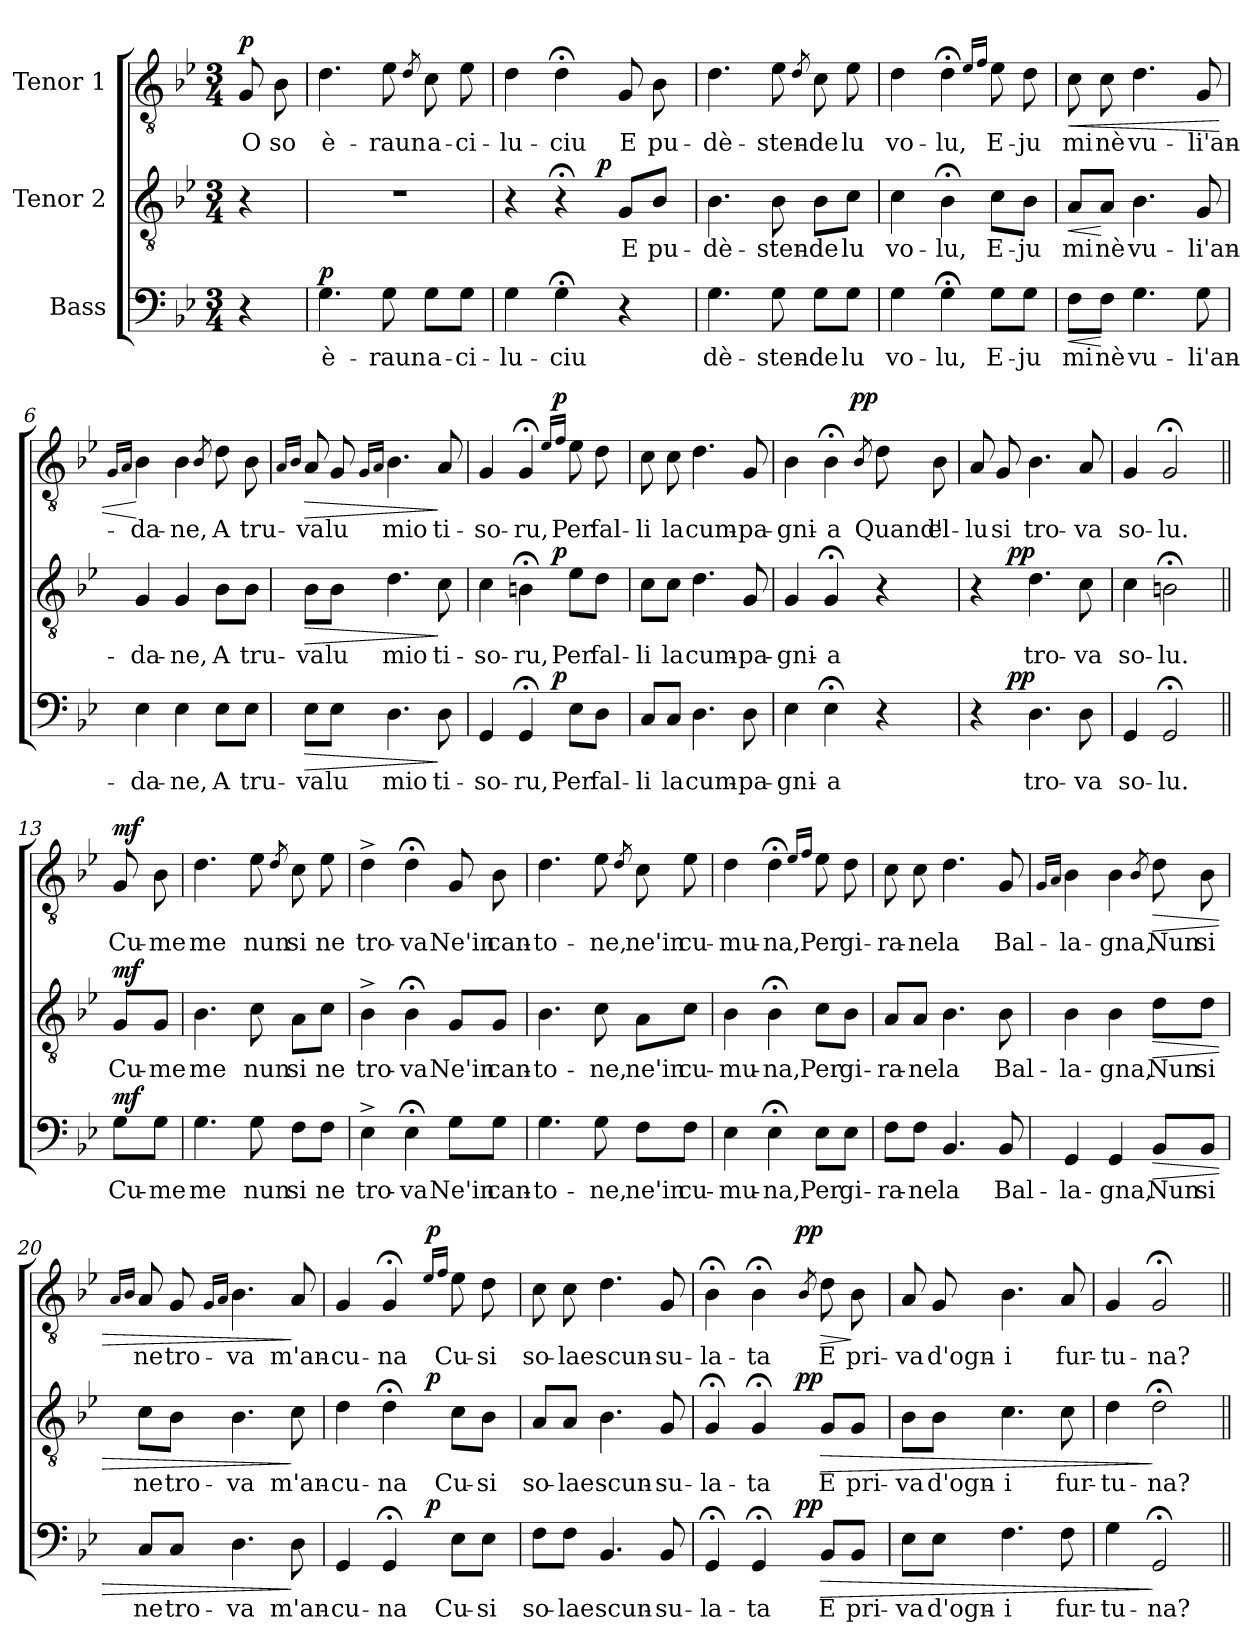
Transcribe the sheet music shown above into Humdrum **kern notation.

**kern	**text	**dynam	**kern	**text	**dynam	**kern	**text	**dynam
*part3	*part3	*part3	*part2	*part2	*part2	*part1	*part1	*part1
*staff3	*staff3	*staff3	*staff2	*staff2	*staff2	*staff1	*staff1	*staff1
*I"Bass	*	*	*I"Tenor 2	*	*	*I"Tenor 1	*	*
*clefF4	*	*	*clefGv2	*	*	*clefGv2	*	*
*k[b-e-]	*	*	*k[b-e-]	*	*	*k[b-e-]	*	*
*B-:	*	*	*B-:	*	*	*B-:	*	*
*M3/4	*	*	*M3/4	*	*	*M3/4	*	*
=	=	=	=	=	=	=	=	=
!	!	!	!	!	!	!	!	!LO:DY:b
4r	.	.	4r	.	.	8G/	O	p
.	.	.	.	.	.	8B-\	so	.
=1	=1	=1	=1	=1	=1	=1	=1	=1
!	!	!LO:DY:b	!	!	!	!	!	!
4.G\	è-	p	2.r	.	.	4.d\	è-	.
8G\	-raun	.	.	.	.	8e-\	-raun	.
.	.	.	.	.	.	8qd/	.	.
8G\L	a-	.	.	.	.	8c\	a-	.
8G\J	-ci-	.	.	.	.	8e-\	-ci-	.
=2	=2	=2	=2	=2	=2	=2	=2	=2
*	*	*	*^	*	*	*	*	*
4G\	-lu-	.	4r	4..ryy	.	.	4d\	-lu-	.
4G;<\	-ciu	.	4r;<	.	.	.	4d;<\	-ciu	.
!	!	!	!	!	!	!LO:DY:b	!	!	!
.	.	.	.	4ryy	.	p	.	.	.
4r	.	.	8G/L	.	E	.	8G/	E	.
.	.	.	8B-/J	.	pu-	.	8B-\	pu-	.
.	.	.	.	16ryy	.	.	.	.	.
*	*	*	*v	*v	*	*	*	*	*
=3	=3	=3	=3	=3	=3	=3	=3	=3
4.G\	dè-	.	4.B-\	-dè-	.	4.d\	-dè-	.
8G\	-sten-	.	8B-\	-sten-	.	8e-\	-sten-	.
.	.	.	.	.	.	8qd/	.	.
8G\L	-de	.	8B-\L	-de	.	8c\	-de	.
8G\J	lu	.	8c\J	lu	.	8e-\	lu	.
!!LO:LB:g=z
=4	=4	=4	=4	=4	=4	=4	=4	=4
4G\	vo-	.	4c\	vo-	.	4d\	vo-	.
4G;<\	-lu,	.	4B-;<\	-lu,	.	4d;<\	-lu,	.
.	.	.	.	.	.	16qe-/LL	.	.
.	.	.	.	.	.	16qf/JJ	.	.
8G\L	E-	.	8c\L	E-	.	8e-\	E-	.
8G\J	-ju	.	8B-\J	-ju	.	8d\	-ju	.
=5	=5	=5	=5	=5	=5	=5	=5	=5
!	!	!LO:HP:b	!	!	!LO:HP:b	!	!	!LO:HP:b
8F\L	mi	<	8A/L	mi	<	8c\	mi	<
8F\J	nè	[	8A/J	nè	[	8c\	nè	.
4.G\	vu-	.	4.B-\	vu-	.	4.d\	vu-	.
8G\	-li'an-	.	8G/	-li'an-	.	8G/	-li'an-	.
=6	=6	=6	=6	=6	=6	=6	=6	=6
.	.	.	.	.	.	16qG/LL	.	.
.	.	.	.	.	.	16qA/JJ	.	.
4E-\	-da-	.	4G/	-da-	.	4B-\	-da-	[
4E-\	-ne,	.	4G/	-ne,	.	4B-\	-ne,	.
.	.	.	.	.	.	8qB-/	.	.
8E-\L	A	.	8B-\L	A	.	8d\	A	.
8E-\J	tru-	.	8B-\J	tru-	.	8B-\	tru-	.
=7	=7	=7	=7	=7	=7	=7	=7	=7
.	.	.	.	.	.	16qA/LL	.	.
.	.	.	.	.	.	16qB-/JJ	.	.
!	!	!LO:HP:b	!	!	!LO:HP:b	!	!	!LO:HP:b
8E-\L	-va	>	8B-\L	-va	>	8A/	-va	>
8E-\J	lu	.	8B-\J	lu	.	8G/	lu	.
.	.	.	.	.	.	16qG/LL	.	.
.	.	.	.	.	.	16qA/JJ	.	.
4.D\	mio	.	4.d\	mio	.	4.B-\	mio	.
8D\	ti-	]	8c\	ti-	]	8A/	ti-	]
!!LO:LB:g=z
=8	=8	=8	=8	=8	=8	=8	=8	=8
*^	*	*	*^	*	*	*^	*	*
4GG/	4..ryy	-so-	.	4c\	4..ryy	-so-	.	4G/	4..ryy	-so-	.
4GG;</	.	-ru,	.	4Bn;<\	.	-ru,	.	4G;</	.	-ru,	.
!	!	!	!LO:DY:b	!	!	!	!LO:DY:b	!	!	!	!LO:DY:b
.	4ryy	.	p	.	4ryy	.	p	.	4ryy	.	p
.	.	.	.	.	.	.	.	16qe-/LL	.	.	.
.	.	.	.	.	.	.	.	16qf/JJ	.	.	.
8E-\L	.	Per	.	8e-\L	.	Per	.	8e-\	.	Per	.
8D\J	.	fal-	.	8d\J	.	fal-	.	8d\	.	fal-	.
.	16ryy	.	.	.	16ryy	.	.	.	16ryy	.	.
*v	*v	*	*	*	*	*	*	*v	*v	*	*
*	*	*	*v	*v	*	*	*	*	*
=9	=9	=9	=9	=9	=9	=9	=9	=9
8C/L	-li	.	8c\L	-li	.	8c\	-li	.
8C/J	la	.	8c\J	la	.	8c\	la	.
4.D\	cum-	.	4.d\	cum-	.	4.d\	cum-	.
8D\	-pa-	.	8G/	-pa-	.	8G/	-pa-	.
=10	=10	=10	=10	=10	=10	=10	=10	=10
*	*	*	*	*	*	*^	*	*
4E-\	-gni-	.	4G/	-gni-	.	4B-\	4.ryy	-gni-	.
4E-;<\	-a	.	4G;</	-a	.	4B-;<\	.	-a	.
!	!	!	!	!	!	!	!	!	!LO:DY:b
.	.	.	.	.	.	.	4.ryy	.	pp
.	.	.	.	.	.	8qB-/	.	.	.
4r	.	.	4r	.	.	8d\	.	Quand'	.
.	.	.	.	.	.	8B-\	.	el-	.
*	*	*	*	*	*	*v	*v	*	*
=11	=11	=11	=11	=11	=11	=11	=11	=11
*^	*	*	*^	*	*	*	*	*
4r	8ryy	.	.	4r	8ryy	.	.	8A/	-lu	.
.	32ryy	.	.	.	32ryy	.	.	8G/	si	.
!	!	!	!LO:DY:b	!	!	!	!LO:DY:b	!	!	!
.	2ryy	.	pp	.	2ryy	.	pp	.	.	.
4.D\	.	tro-	.	4.d\	.	tro-	.	4.B-\	tro-	.
8D\	.	-va	.	8c\	.	-va	.	8A/	-va	.
.	16.ryy	.	.	.	16.ryy	.	.	.	.	.
*v	*v	*	*	*	*	*	*	*	*	*
*	*	*	*v	*v	*	*	*	*	*
=12	=12	=12	=12	=12	=12	=12	=12	=12
4GG/	so-	.	4c\	so-	.	4G/	so-	.
2GG;</	-lu.	.	2Bn;<\	-lu.	.	2G;</	-lu.	.
!!LO:PB:g=z
=13||	=13||	=13||	=13||	=13||	=13||	=13||	=13||	=13||
!	!	!LO:DY:b	!	!	!LO:DY:b	!	!	!LO:DY:b
8G\L	Cu-	mf	8G/L	Cu-	mf	8G/	Cu-	mf
8G\J	-me	.	8G/J	-me	.	8B-\	-me	.
=14	=14	=14	=14	=14	=14	=14	=14	=14
4.G\	me	.	4.B-\	me	.	4.d\	me	.
8G\	nun	.	8c\	nun	.	8e-\	nun	.
.	.	.	.	.	.	8qd/	.	.
8F\L	si	.	8A\L	si	.	8c\	si	.
8F\J	ne	.	8c\J	ne	.	8e-\	ne	.
=15	=15	=15	=15	=15	=15	=15	=15	=15
4E-^>\	tro-	.	4B-^>\	tro-	.	4d^>\	tro-	.
4E-;<\	-va	.	4B-;<\	-va	.	4d;<\	-va	.
8G\L	Ne'in	.	8G/L	Ne'in	.	8G/	Ne'in	.
8G\J	can-	.	8G/J	can-	.	8B-\	can-	.
=16	=16	=16	=16	=16	=16	=16	=16	=16
4.G\	-to-	.	4.B-\	-to-	.	4.d\	-to-	.
8G\	-ne,	.	8c\	-ne,	.	8e-\	-ne,	.
.	.	.	.	.	.	8qd/	.	.
8F\L	ne'in	.	8A\L	ne'in	.	8c\	ne'in	.
8F\J	cu-	.	8c\J	cu-	.	8e-\	cu-	.
!!LO:LB:g=z
=17	=17	=17	=17	=17	=17	=17	=17	=17
4E-\	-mu-	.	4B-\	-mu-	.	4d\	-mu-	.
4E-;<\	-na,	.	4B-;<\	-na,	.	4d;<\	-na,	.
.	.	.	.	.	.	16qe-/LL	.	.
.	.	.	.	.	.	16qf/JJ	.	.
8E-\L	Per	.	8c\L	Per	.	8e-\	Per	.
8E-\J	gi-	.	8B-\J	gi-	.	8d\	gi-	.
=18	=18	=18	=18	=18	=18	=18	=18	=18
8F\L	-ra-	.	8A/L	-ra-	.	8c\	-ra-	.
8F\J	-ne	.	8A/J	-ne	.	8c\	-ne	.
4.BB-/	la	.	4.B-\	la	.	4.d\	la	.
8BB-/	Bal-	.	8B-\	Bal-	.	8G/	Bal-	.
=19	=19	=19	=19	=19	=19	=19	=19	=19
.	.	.	.	.	.	16qG/LL	.	.
.	.	.	.	.	.	16qA/JJ	.	.
4GG/	-la-	.	4B-\	-la-	.	4B-\	-la-	.
4GG/	-gna,	.	4B-\	-gna,	.	4B-\	-gna,	.
.	.	.	.	.	.	8qB-/	.	.
!	!	!LO:HP:b	!	!	!LO:HP:b	!	!	!LO:HP:b
8BB-/L	Nun	>	8d\L	Nun	>	8d\	Nun	>
8BB-/J	si	.	8d\J	si	.	8B-\	si	.
=20	=20	=20	=20	=20	=20	=20	=20	=20
.	.	.	.	.	.	16qA/LL	.	.
.	.	.	.	.	.	16qB-/JJ	.	.
8C/L	ne	.	8c\L	ne	.	8A/	ne	.
8C/J	tro-	.	8B-\J	tro-	.	8G/	tro-	.
.	.	.	.	.	.	16qG/LL	.	.
.	.	.	.	.	.	16qA/JJ	.	.
4.D\	-va	.	4.B-\	-va	.	4.B-\	-va	.
8D\	m'an-	]	8c\	m'an-	]	8A/	m'an-	]
!!LO:LB:g=z
=21	=21	=21	=21	=21	=21	=21	=21	=21
*^	*	*	*^	*	*	*^	*	*
4GG/	4ryy	-cu-	.	4d\	4ryy	-cu-	.	4G/	4ryy	-cu-	.
4GG;</	8ryy	-na	.	4d;<\	8ryy	-na	.	4G;</	8ryy	-na	.
.	32ryy	.	.	.	32ryy	.	.	.	32ryy	.	.
!	!	!	!LO:DY:b	!	!	!	!LO:DY:b	!	!	!	!LO:DY:b
.	4ryy	.	p	.	4ryy	.	p	.	4ryy	.	p
.	.	.	.	.	.	.	.	16qe-/LL	.	.	.
.	.	.	.	.	.	.	.	16qf/JJ	.	.	.
8E-\L	.	Cu-	.	8c\L	.	Cu-	.	8e-\	.	Cu-	.
8E-\J	.	-si	.	8B-\J	.	-si	.	8d\	.	-si	.
.	16.ryy	.	.	.	16.ryy	.	.	.	16.ryy	.	.
*v	*v	*	*	*	*	*	*	*v	*v	*	*
*	*	*	*v	*v	*	*	*	*	*
=22	=22	=22	=22	=22	=22	=22	=22	=22
8F\L	so-	.	8A/L	so-	.	8c\	so-	.
8F\J	-lae	.	8A/J	-lae	.	8c\	-lae	.
4.BB-/	scun-	.	4.B-\	scun-	.	4.d\	scun-	.
8BB-/	-su-	.	8G/	-su-	.	8G/	-su-	.
=23	=23	=23	=23	=23	=23	=23	=23	=23
*^	*	*	*^	*	*	*^	*	*
4GG;</	4ryy	-la-	.	4G;</	4ryy	-la-	.	4B-;<\	4ryy	-la-	.
4GG;</	8ryy	-ta	.	4G;</	8ryy	-ta	.	4B-;<\	8ryy	-ta	.
.	32ryy	.	.	.	32ryy	.	.	.	32ryy	.	.
!	!	!	!LO:DY:b	!	!	!	!LO:DY:b	!	!	!	!LO:DY:b
.	4ryy	.	pp	.	4ryy	.	pp	.	4ryy	.	pp
.	.	.	.	.	.	.	.	8qB-/	.	.	.
!	!	!	!LO:HP:b	!	!	!	!LO:HP:b	!	!	!	!LO:HP:b
8BB-/L	.	E	>	8G/L	.	E	>	8d\	.	E	>
8BB-/J	.	pri-	.	8G/J	.	pri-	.	8B-\	.	pri-	]
.	16.ryy	.	.	.	16.ryy	.	.	.	16.ryy	.	.
*v	*v	*	*	*	*	*	*	*v	*v	*	*
*	*	*	*v	*v	*	*	*	*	*
=24	=24	=24	=24	=24	=24	=24	=24	=24
8E-\L	-va	.	8B-\L	-va	.	8A/	-va	.
8E-\J	d'ogn-	.	8B-\J	d'ogn-	.	8G/	d'ogn-	.
4.F\	-i	.	4.c\	-i	.	4.B-\	-i	.
8F\	fur-	.	8c\	fur-	.	8A/	fur-	.
=25	=25	=25	=25	=25	=25	=25	=25	=25
4G\	-tu-	.	4d\	-tu-	.	4G/	-tu-	.
2GG;</	-na?	]	2d;<\	-na?	]	2G;</	-na?	.
=||	=||	=||	=||	=||	=||	=||	=||	=||
*-	*-	*-	*-	*-	*-	*-	*-	*-
